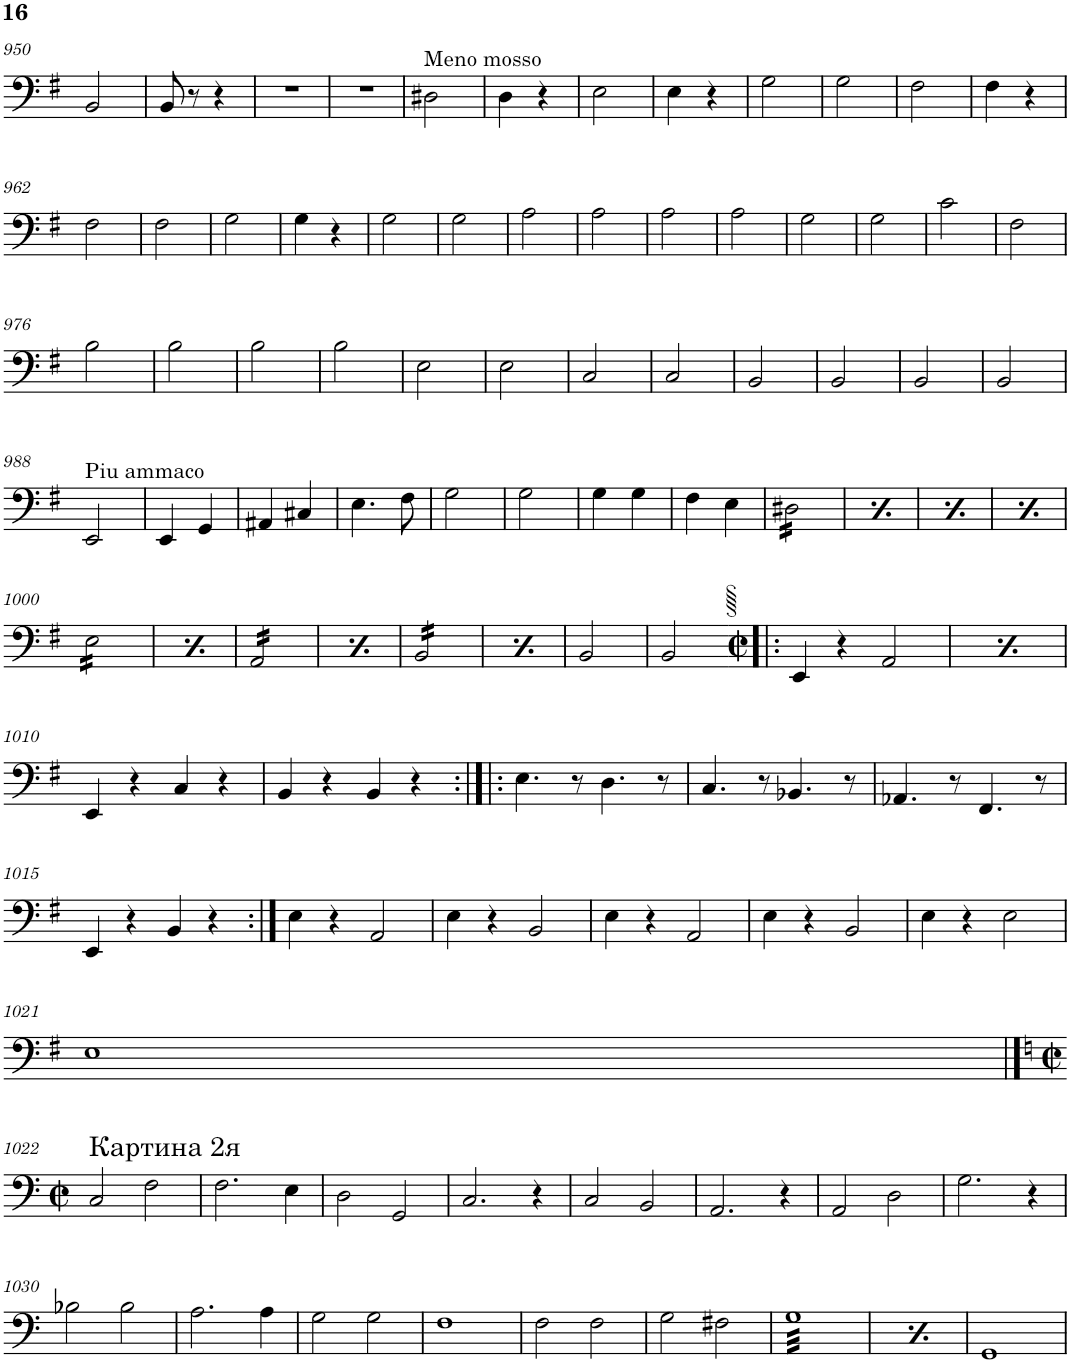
**kern
*part1
*staff1
*I"Piano
*I'Pno.
!!LO:PB:g=z
*clefF4
*k[f#]
*M2/4
=950
2BB/
=951
8BB/
8r
4r
=952
2r
=953
2r
=954
!LO:TX:a:t=Meno mosso
2D#X\
=955
4D\
4r
=956
2E\
=957
4E\
4r
=958
2G\
=959
2G\
=960
2F#\
=961
4F#\
4r
!!LO:LB:g=z
=962
2F#\
=963
2F#\
=964
2G\
=965
4G\
4r
=966
2G\
=967
2G\
=968
2A\
=969
2A\
=970
2A\
=971
2A\
=972
2G\
=973
2G\
=974
2c\
=975
2F#\
!!LO:LB:g=z
=976
2B\
=977
2B\
=978
2B\
=979
2B\
=980
2E\
=981
2E\
=982
2C/
=983
2C/
=984
2BB/
=985
2BB/
=986
2BB/
=987
2BB/
!!LO:LB:g=z
=988
!LO:TX:a:t=Piu ammaco
2EE/
=989
4EE/
4GG/
=990
4AA#X/
4C#X/
=991
4.E\
8F#\
=992
2G\
=993
2G\
=994
4G\
4G\
=995
4F#\
4E\
=996
*tremolo
16D#X\LL
16D#X\
16D#X\
16D#X\
16D#X\
16D#X\
16D#X\
16D#X\JJ
=997
16D#X\LL
16D#X\
16D#X\
16D#X\
16D#X\
16D#X\
16D#X\
16D#X\JJ
=998
16D#X\LL
16D#X\
16D#X\
16D#X\
16D#X\
16D#X\
16D#X\
16D#X\JJ
=999
16D#X\LL
16D#X\
16D#X\
16D#X\
16D#X\
16D#X\
16D#X\
16D#X\JJ
!!LO:LB:g=z
=1000
16E\LL
16E\
16E\
16E\
16E\
16E\
16E\
16E\JJ
=1001
16E\LL
16E\
16E\
16E\
16E\
16E\
16E\
16E\JJ
=1002
16AA/LL
16AA/
16AA/
16AA/
16AA/
16AA/
16AA/
16AA/JJ
=1003
16AA/LL
16AA/
16AA/
16AA/
16AA/
16AA/
16AA/
16AA/JJ
=1004
16BB/LL
16BB/
16BB/
16BB/
16BB/
16BB/
16BB/
16BB/JJ
=1005
16BB/LL
16BB/
16BB/
16BB/
16BB/
16BB/
16BB/
16BB/JJ
*Xtremolo
=1006
2BB/
=1007
2BB/
=1008!|:
*M2/2
*met(c|)
4EE/
4r
2AA/
=1009
4EE/
4r
2AA/
!!LO:LB:g=z
=1010
4EE/
4r
4C/
4r
=1011
4BB/
4r
4BB/
4r
=1012:|!|:
4.E\
8r
4.D\
8r
=1013
4.C/
8r
4.BB-X/
8r
=1014
4.AA-X/
8r
4.FF#/
8r
!!LO:LB:g=z
=1015
4EE/
4r
4BB/
4r
=1016:|!
4E\
4r
2AA/
=1017
4E\
4r
2BB/
=1018
4E\
4r
2AA/
=1019
4E\
4r
2BB/
=1020
4E\
4r
2E\
!!LO:LB:g=z
=1021
1E
!!LO:LB:g=z
==1022
*k[]
*M2/2
*met(c|)
!LO:TX:a:t=Картина 2я
2C/
2F\
=1023
2.F\
4E\
=1024
2D\
2GG/
=1025
2.C/
4r
=1026
2C/
2BB/
=1027
2.AA/
4r
=1028
2AA/
2D\
=1029
2.G\
4r
!!LO:LB:g=z
=1030
2B-X\
2B-\
=1031
2.A\
4A\
=1032
2G\
2G\
=1033
1F
=1034
2F\
2F\
=1035
2G\
2F#X\
=1036
*tremolo
32GLLL
32G
32G
32G
32G
32G
32G
32G
32G
32G
32G
32G
32G
32G
32G
32G
32G
32G
32G
32G
32G
32G
32G
32G
32G
32G
32G
32G
32G
32G
32G
32GJJJ
=1037
32GLLL
32G
32G
32G
32G
32G
32G
32G
32G
32G
32G
32G
32G
32G
32G
32G
32G
32G
32G
32G
32G
32G
32G
32G
32G
32G
32G
32G
32G
32G
32G
32GJJJ
*Xtremolo
=1038
1GG
=
*-
